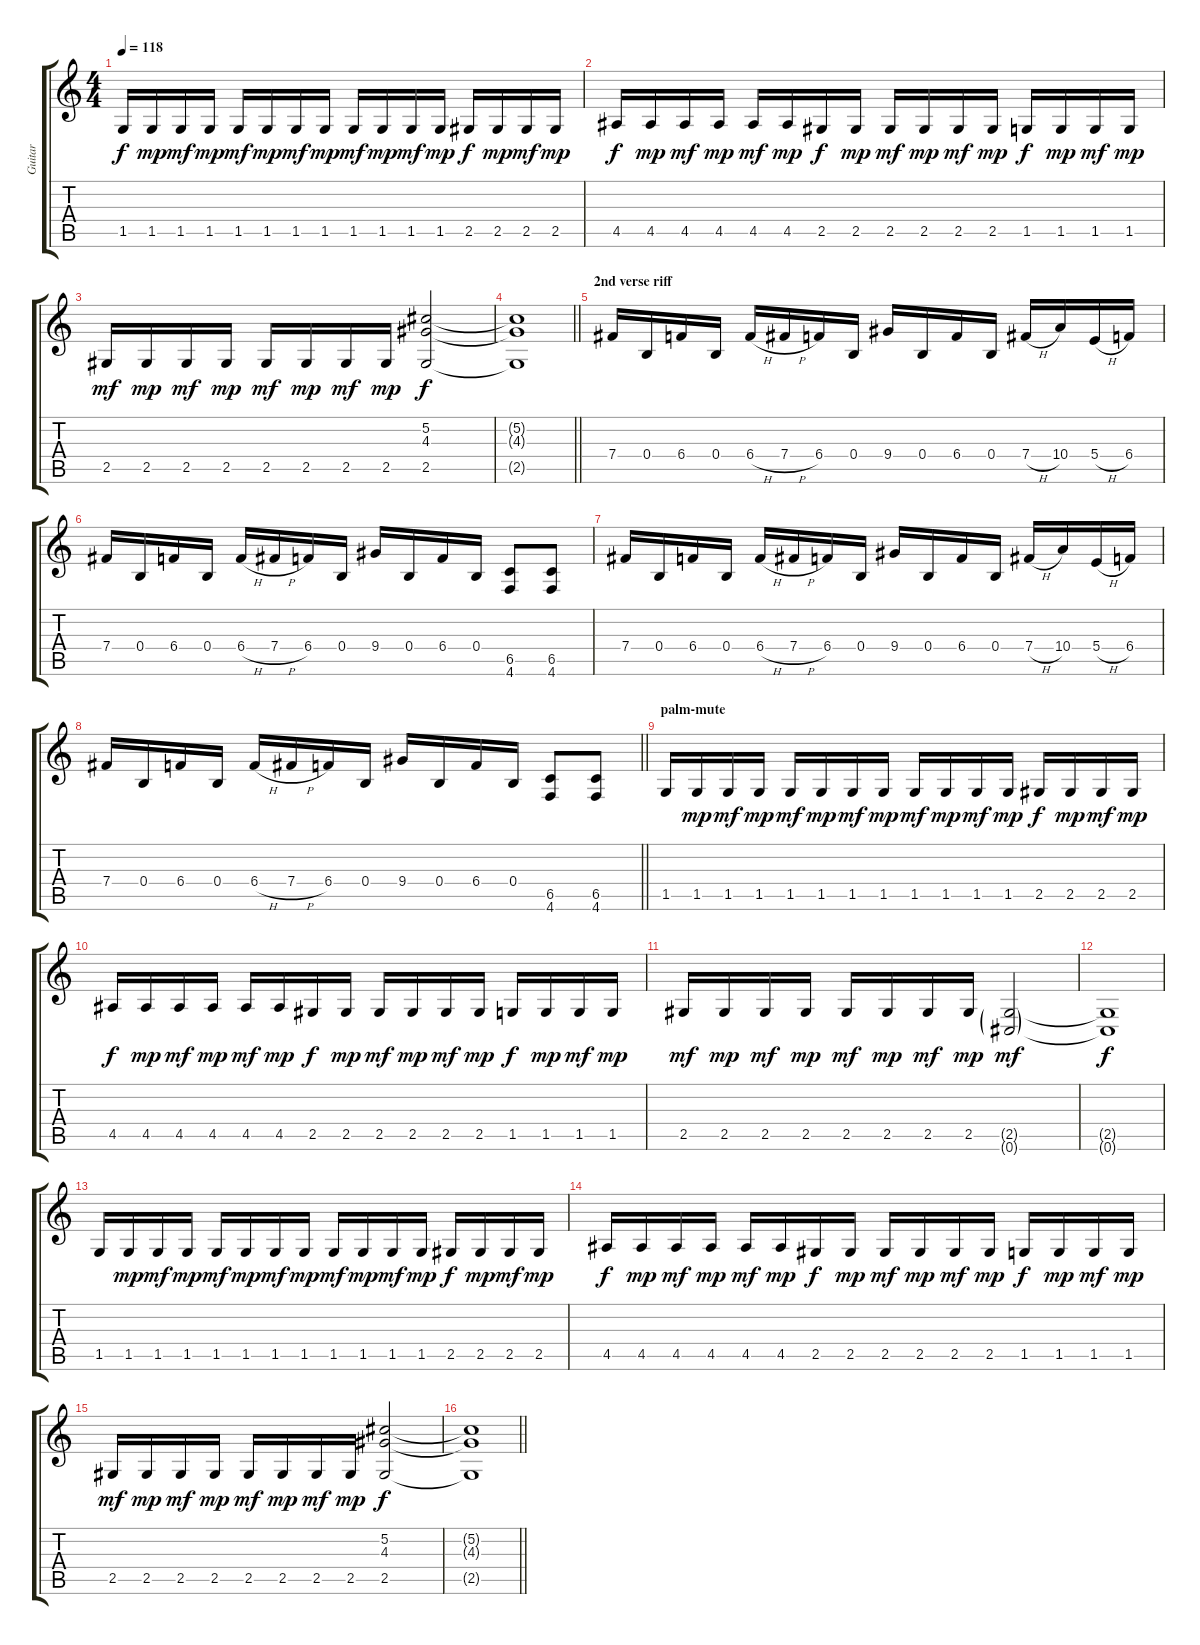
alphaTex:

\track ("Guitar" "Guitar") {instrument distortionguitar}
\staff {score tabs}
\tuning (Db4 Ab3 E3 B2 Gb2 Db2) {hide}
\ts (4 4)
\tempo 118
\clef g2
\ks c
1.5.16{dy f} 1.5.16{dy mp} 1.5.16{dy mf} 1.5.16{dy mp} 1.5.16{dy mf} 1.5.16{dy mp} 1.5.16{dy mf} 1.5.16{dy mp} 1.5.16{dy mf} 1.5.16{dy mp} 1.5.16{dy mf} 1.5.16{dy mp} 2.5.16{dy f} 2.5.16{dy mp} 2.5.16{dy mf} 2.5.16{dy mp} |
4.5.16{dy f} 4.5.16{dy mp} 4.5.16{dy mf} 4.5.16{dy mp} 4.5.16{dy mf} 4.5.16{dy mp} 2.5.16{dy f} 2.5.16{dy mp} 2.5.16{dy mf} 2.5.16{dy mp} 2.5.16{dy mf} 2.5.16{dy mp} 1.5.16{dy f} 1.5.16{dy mp} 1.5.16{dy mf} 1.5.16{dy mp} |
2.5.16{dy mf} 2.5.16{dy mp} 2.5.16{dy mf} 2.5.16{dy mp} 2.5.16{dy mf} 2.5.16{dy mp} 2.5.16{dy mf} 2.5.16{dy mp} (5.2 4.3 2.5).2{dy f balance 16} |
\barLineRight lightlight
(5.2{t} 4.3{t} 2.5{t}).1 |
\section ("" "2nd verse riff")
7.4.16{volume 16 balance 16 instrument distortionguitar} 0.4.16 6.4.16 0.4.16 6.4{h}.16 7.4{h}.16 6.4.16 0.4.16 9.4.16 0.4.16 6.4.16 0.4.16 7.4{h}.16 10.4.16 5.4{h}.16 6.4.16 |
7.4.16 0.4.16 6.4.16 0.4.16 6.4{h}.16 7.4{h}.16 6.4.16 0.4.16 9.4.16 0.4.16 6.4.16 0.4.16 (6.5 4.6).8 (6.5 4.6).8 |
7.4.16 0.4.16 6.4.16 0.4.16 6.4{h}.16 7.4{h}.16 6.4.16 0.4.16 9.4.16 0.4.16 6.4.16 0.4.16 7.4{h}.16 10.4.16 5.4{h}.16 6.4.16 |
\barLineRight lightlight
7.4.16 0.4.16 6.4.16 0.4.16 6.4{h}.16 7.4{h}.16 6.4.16 0.4.16 9.4.16 0.4.16 6.4.16 0.4.16 (6.5 4.6).8 (6.5 4.6).8 |
\section ("" "palm-mute")
1.5.16{balance 8} 1.5.16{dy mp} 1.5.16{dy mf} 1.5.16{dy mp} 1.5.16{dy mf} 1.5.16{dy mp} 1.5.16{dy mf} 1.5.16{dy mp} 1.5.16{dy mf} 1.5.16{dy mp} 1.5.16{dy mf} 1.5.16{dy mp} 2.5.16{dy f} 2.5.16{dy mp} 2.5.16{dy mf} 2.5.16{dy mp} |
4.5.16{dy f} 4.5.16{dy mp} 4.5.16{dy mf} 4.5.16{dy mp} 4.5.16{dy mf} 4.5.16{dy mp} 2.5.16{dy f} 2.5.16{dy mp} 2.5.16{dy mf} 2.5.16{dy mp} 2.5.16{dy mf} 2.5.16{dy mp} 1.5.16{dy f} 1.5.16{dy mp} 1.5.16{dy mf} 1.5.16{dy mp} |
2.5.16{dy mf} 2.5.16{dy mp} 2.5.16{dy mf} 2.5.16{dy mp} 2.5.16{dy mf} 2.5.16{dy mp} 2.5.16{dy mf} 2.5.16{dy mp} (2.5{g} 0.6{g}).2{dy mf} |
(2.5{t} 0.6{t}).1{dy f} |
1.5.16 1.5.16{dy mp} 1.5.16{dy mf} 1.5.16{dy mp} 1.5.16{dy mf} 1.5.16{dy mp} 1.5.16{dy mf} 1.5.16{dy mp} 1.5.16{dy mf} 1.5.16{dy mp} 1.5.16{dy mf} 1.5.16{dy mp} 2.5.16{dy f} 2.5.16{dy mp} 2.5.16{dy mf} 2.5.16{dy mp} |
4.5.16{dy f} 4.5.16{dy mp} 4.5.16{dy mf} 4.5.16{dy mp} 4.5.16{dy mf} 4.5.16{dy mp} 2.5.16{dy f} 2.5.16{dy mp} 2.5.16{dy mf} 2.5.16{dy mp} 2.5.16{dy mf} 2.5.16{dy mp} 1.5.16{dy f} 1.5.16{dy mp} 1.5.16{dy mf} 1.5.16{dy mp} |
2.5.16{dy mf} 2.5.16{dy mp} 2.5.16{dy mf} 2.5.16{dy mp} 2.5.16{dy mf} 2.5.16{dy mp} 2.5.16{dy mf} 2.5.16{dy mp} (5.2 4.3 2.5).2{dy f balance 16} |
\barLineRight lightlight
(5.2{t} 4.3{t} 2.5{t}).1
